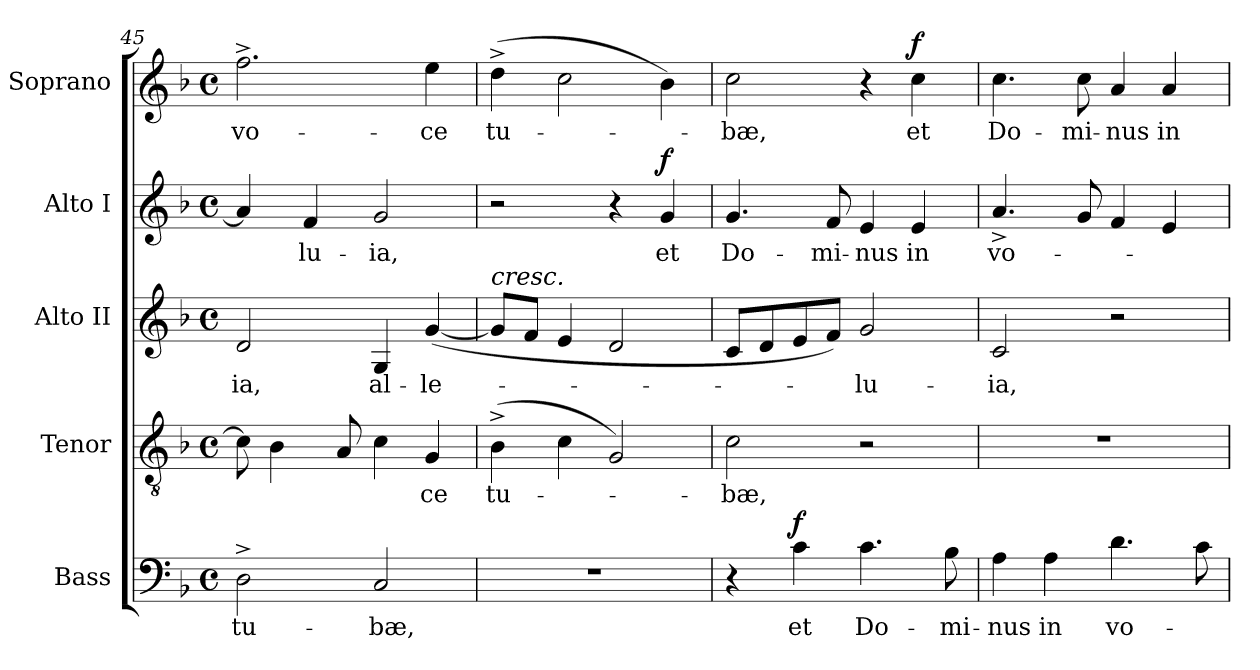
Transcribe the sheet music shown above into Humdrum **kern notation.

**kern	**text	**dynam	**kern	**text	**kern	**text	**kern	**text	**dynam	**kern	**text	**dynam
*part5	*part5	*part5	*part4	*part4	*part3	*part3	*part2	*part2	*part2	*part1	*part1	*part1
*staff5	*staff5	*staff5	*staff4	*staff4	*staff3	*staff3	*staff2	*staff2	*staff2	*staff1	*staff1	*staff1
*I"Bass	*	*	*I"Tenor	*	*I"Alto II	*	*I"Alto I	*	*	*I"Soprano	*	*
*I'B.	*	*	*I'T.	*	*I'A2.	*	*I'A1.	*	*	*I'S.	*	*
*clefF4	*	*	*clefGv2	*	*clefG2	*	*clefG2	*	*	*clefG2	*	*
*	*	*	*ITrd7c12	*	*	*	*	*	*	*	*	*
*k[b-]	*	*	*k[b-]	*	*k[b-]	*	*k[b-]	*	*	*k[b-]	*	*
*F:	*	*	*F:	*	*F:	*	*F:	*	*	*F:	*	*
*M4/4	*	*	*M4/4	*	*M4/4	*	*M4/4	*	*	*M4/4	*	*
*met(c)	*	*	*met(c)	*	*met(c)	*	*met(c)	*	*	*met(c)	*	*
=45	=45	=45	=45	=45	=45	=45	=45	=45	=45	=45	=45	=45
!	!LO:LY:b:color=#000000	!	!	!	!	!	!	!	!	!	!	!
!	!	!	!	!	!	!LO:LY:b:color=#000000	!	!	!	!	!	!
!	!	!	!	!	!	!	!	!	!	!	!LO:LY:b:color=#000000	!
2D^i\	tu-	.	8Ci\]	.	2di/	-ia,	4ai/]	.	.	2.ff^i\	vo-	.
.	.	.	4BB-i\	.	.	.	.	.	.	.	.	.
!	!	!	!	!	!	!	!	!LO:LY:b:color=#000000	!	!	!	!
.	.	.	.	.	.	.	4fi/	-lu-	.	.	.	.
.	.	.	8AAi/	.	.	.	.	.	.	.	.	.
!	!LO:LY:b:color=#000000	!	!	!	!	!	!	!	!	!	!	!
!	!	!	!	!	!	!LO:LY:b:color=#000000	!	!	!	!	!	!
!	!	!	!	!	!	!	!	!LO:LY:b:color=#000000	!	!	!	!
2Ci/	-bæ,	.	4Ci\	.	4Gi/	al-	2gi/	-ia,	.	.	.	.
!	!	!	!	!LO:LY:b:color=#000000	!	!	!	!	!	!	!	!
!	!	!	!	!	!	!LO:LY:b:color=#000000	!	!	!	!	!	!
!	!	!	!	!	!	!	!	!	!	!	!LO:LY:b:color=#000000	!
.	.	.	4GGi/	-ce	([<4gi/	-le-	.	.	.	4eei\	-ce	.
=46	=46	=46	=46	=46	=46	=46	=46	=46	=46	=46	=46	=46
!	!	!	!	!LO:LY:b:color=#000000	!	!	!	!	!	!	!	!
!	!	!	!	!	!LO:TX:a:i:t=cresc.	!	!	!	!	!	!	!
!	!	!	!	!	!	!	!	!	!	!	!LO:LY:b:color=#000000	!
1r	.	.	(4BB-^i\	tu-	8gi/L]	.	2r	.	.	(4dd^i\	tu-	.
.	.	.	.	.	8fi/J	.	.	.	.	.	.	.
.	.	.	4Ci\	.	4ei/	.	.	.	.	2cci\	.	.
.	.	.	2GGi/)	.	2di/	.	4r	.	.	.	.	.
!	!	!	!	!	!	!	!	!LO:LY:b:color=#000000	!	!	!	!
.	.	.	.	.	.	.	4gi/	et	f	4b-i\)	.	.
=47	=47	=47	=47	=47	=47	=47	=47	=47	=47	=47	=47	=47
!	!	!	!	!LO:LY:b:color=#000000	!	!	!	!	!	!	!	!
!	!	!	!	!	!	!	!	!LO:LY:b:color=#000000	!	!	!	!
!	!	!	!	!	!	!	!	!	!	!	!LO:LY:b:color=#000000	!
4r	.	.	2Ci\	-bæ,	8ci/L	.	4.gi/	Do-	.	2cci\	-bæ,	.
.	.	.	.	.	8di/	.	.	.	.	.	.	.
!	!LO:LY:b:color=#000000	!	!	!	!	!	!	!	!	!	!	!
4ci\	et	f	.	.	8ei/	.	.	.	.	.	.	.
!	!	!	!	!	!	!	!	!LO:LY:b:color=#000000	!	!	!	!
.	.	.	.	.	8fi/J)	.	8fi/	-mi-	.	.	.	.
!	!LO:LY:b:color=#000000	!	!	!	!	!	!	!	!	!	!	!
!	!	!	!	!	!	!LO:LY:b:color=#000000	!	!	!	!	!	!
!	!	!	!	!	!	!	!	!LO:LY:b:color=#000000	!	!	!	!
4.ci\	Do-	.	2r	.	2gi/	-lu-	4ei/	-nus	.	4r	.	.
!	!	!	!	!	!	!	!	!LO:LY:b:color=#000000	!	!	!	!
!	!	!	!	!	!	!	!	!	!	!	!LO:LY:b:color=#000000	!
.	.	.	.	.	.	.	4ei/	in	.	4cci\	et	f
!	!LO:LY:b:color=#000000	!	!	!	!	!	!	!	!	!	!	!
8B-i\	-mi-	.	.	.	.	.	.	.	.	.	.	.
=48	=48	=48	=48	=48	=48	=48	=48	=48	=48	=48	=48	=48
!	!LO:LY:b:color=#000000	!	!	!	!	!	!	!	!	!	!	!
!	!	!	!	!	!	!LO:LY:b:color=#000000	!	!	!	!	!	!
!	!	!	!	!	!	!	!	!LO:LY:b:color=#000000	!	!	!	!
!	!	!	!	!	!	!	!	!	!	!	!LO:LY:b:color=#000000	!
4Ai\	-nus	.	1r	.	2ci/	-ia,	4.a^i/	vo-	.	4.cci\	Do-	.
!	!LO:LY:b:color=#000000	!	!	!	!	!	!	!	!	!	!	!
4Ai\	in	.	.	.	.	.	.	.	.	.	.	.
!	!	!	!	!	!	!	!	!	!	!	!LO:LY:b:color=#000000	!
.	.	.	.	.	.	.	8gi/	.	.	8cci\	-mi-	.
!	!LO:LY:b:color=#000000	!	!	!	!	!	!	!	!	!	!	!
!	!	!	!	!	!	!	!	!	!	!	!LO:LY:b:color=#000000	!
4.di\	vo-	.	.	.	2r	.	4fi/	.	.	4ai/	-nus	.
!	!	!	!	!	!	!	!	!	!	!	!LO:LY:b:color=#000000	!
.	.	.	.	.	.	.	4ei/	.	.	4ai/	in	.
8ci\	.	.	.	.	.	.	.	.	.	.	.	.
=	=	=	=	=	=	=	=	=	=	=	=	=
*-	*-	*-	*-	*-	*-	*-	*-	*-	*-	*-	*-	*-
